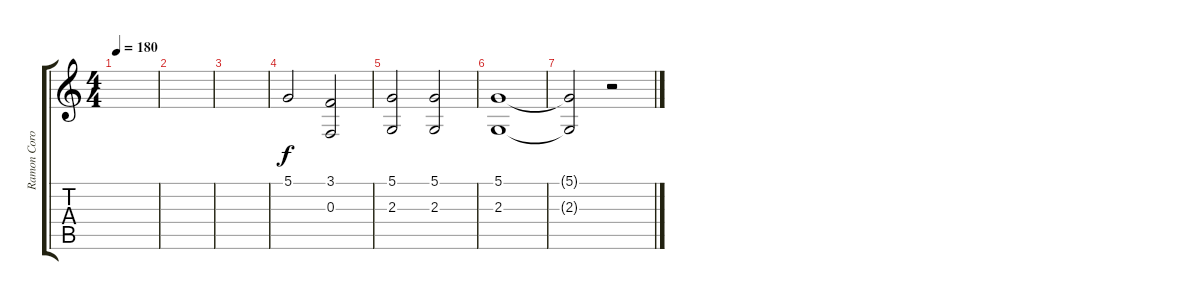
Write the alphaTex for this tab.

\track ("Ramon Coros1" "Ramon Coro") {instrument lead6voice}
\staff {score tabs}
\tuning (D4 A3 F3 C3 G2 D2) {hide}
\ts (4 4)
\tempo 180
\clef g2
\ks c
|
|
|
5.1.2 (3.1 0.3).2 |
(5.1 2.3).2 (5.1 2.3).2 |
(5.1 2.3).1 |
(5.1{t} 2.3{t}).2 r.2
